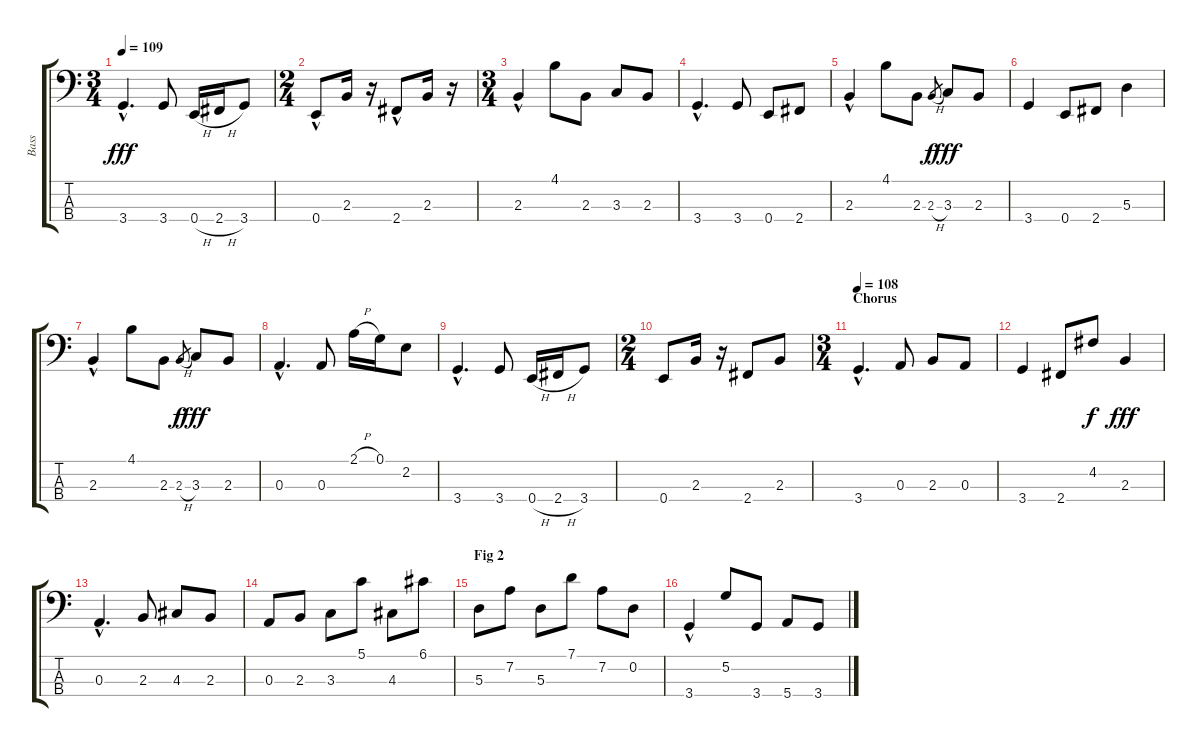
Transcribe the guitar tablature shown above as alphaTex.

\track ("Bass" "Bass") {instrument electricbasspick}
\staff {score tabs}
\tuning (G2 D2 A1 E1) {hide}
\ts (3 4)
\tempo 109
\clef f4
\ks c
3.4{hac}.4{d dy fff} 3.4.8 0.4{h}.16 2.4{h}.16 3.4.8 |
\ts (2 4)
0.4{hac}.8 2.3.16 r.16 2.4{hac}.8 2.3.16 r.16 |
\ts (3 4)
2.3{hac}.4 4.1.8 2.3.8 3.3.8 2.3.8 |
3.4{hac}.4{d} 3.4.8 0.4.8 2.4.8 |
2.3{hac}.4 4.1.8 2.3.8 2.3{h}.8{gr dy f} 3.3.8{dy fff} 2.3.8 |
3.4.4 0.4.8 2.4.8 5.3.4 |
2.3{hac}.4 4.1.8 2.3.8 2.3{h}.8{gr dy f} 3.3.8{dy fff} 2.3.8 |
0.3{hac}.4{d} 0.3.8 2.1{h}.16 0.1.16 2.2.8 |
3.4{hac}.4{d} 3.4.8 0.4{h}.16 2.4{h}.16 3.4.8 |
\ts (2 4)
0.4.8 2.3.16 r.16 2.4.8 2.3.8 |
\ts (3 4)
\section ("" "Chorus")
\tempo 108
3.4{hac}.4{d} 0.3.8 2.3.8 0.3.8 |
3.4.4 2.4.8 4.2.8{dy f} 2.3.4{dy fff} |
0.3{hac}.4{d} 2.3.8 4.3.8 2.3.8 |
0.3.8 2.3.8 3.3.8 5.1.8 4.3.8 6.1.8 |
\section ("" "Fig 2")
5.3.8 7.2.8 5.3.8 7.1.8 7.2.8 0.2.8 |
3.4{hac}.4 5.2.8 3.4.8 5.4.8 3.4.8
